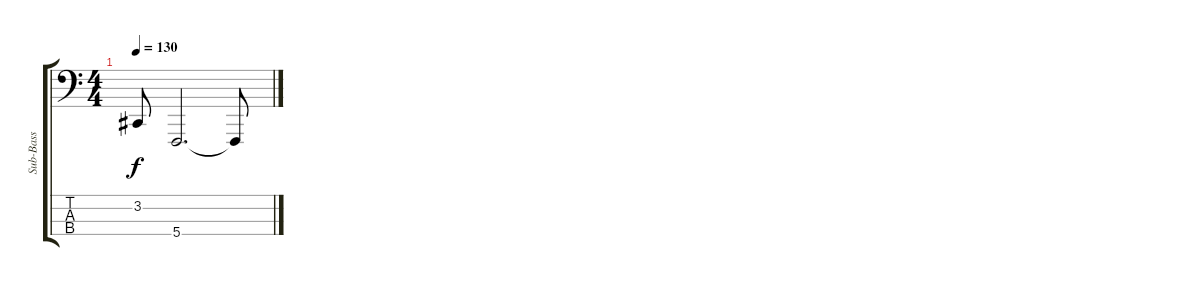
\track ("Sub-Bass" "Sub-Bass") {instrument lead2sawtooth}
\staff {score tabs}
\tuning (Eb2 Bb1 F1 C1) {hide}
\ts (4 4)
\tempo 130
\clef f4
\ks c
3.2.8{dy f} 5.4.2{d} 5.4{t}.8
